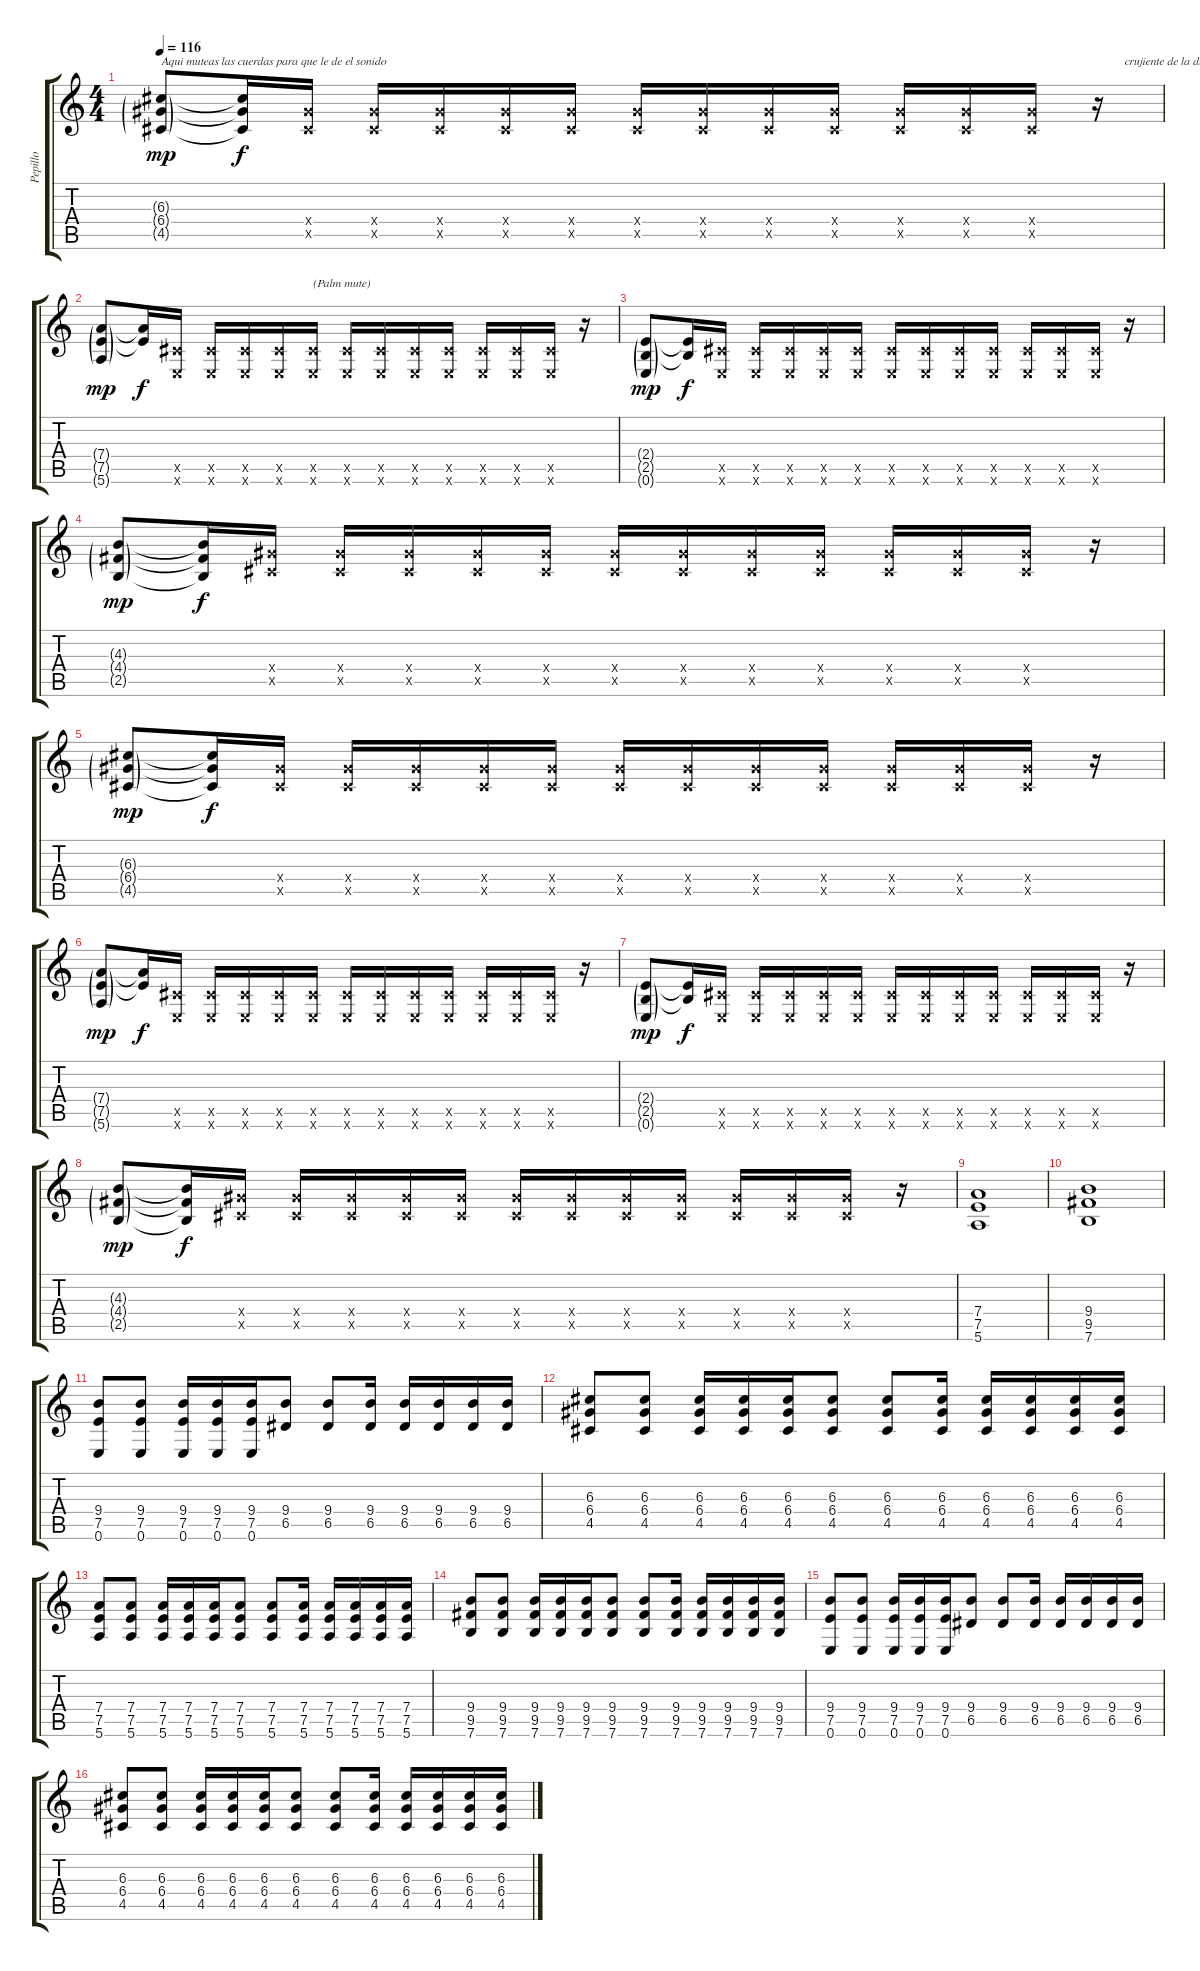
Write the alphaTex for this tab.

\track ("Pepillo" "Pepillo") {instrument distortionguitar}
\staff {score tabs}
\tuning (E4 B3 G3 D3 A2 E2) {hide}
\ts (4 4)
\tempo 116
\clef g2
\ks c
(6.3{g} 6.4{g} 4.5{g}).8{txt "Aqui muteas las cuerdas para que le de el sonido" dy mp volume 16} (6.3{t} 6.4{t} 4.5{t}).16{dy f} (6.4{x} 4.5{x}).16 (6.4{x} 4.5{x}).16 (6.4{x} 4.5{x}).16 (6.4{x} 4.5{x}).16 (6.4{x} 4.5{x}).16 (6.4{x} 4.5{x}).16 (6.4{x} 4.5{x}).16 (6.4{x} 4.5{x}).16 (6.4{x} 4.5{x}).16 (6.4{x} 4.5{x}).16 (6.4{x} 4.5{x}).16 (6.4{x} 4.5{x}).16 r.16{txt "         crujiente de la distorsión"} |
(7.4{g} 7.5{g} 5.6{g}).8{dy mp} (7.4{t} 7.5{t}).16{dy f} (4.5{x} 0.6{x}).16 (4.5{x} 0.6{x}).16 (4.5{x} 0.6{x}).16 (4.5{x} 0.6{x}).16 (4.5{x} 0.6{x}).16{txt "(Palm mute)"} (4.5{x} 0.6{x}).16 (4.5{x} 0.6{x}).16 (4.5{x} 0.6{x}).16 (4.5{x} 0.6{x}).16 (4.5{x} 0.6{x}).16 (4.5{x} 0.6{x}).16 (4.5{x} 0.6{x}).16 r.16 |
(2.4{g} 2.5{g} 0.6{g}).8{dy mp} (2.4{t} 2.5{t}).16{dy f} (4.5{x} 0.6{x}).16 (4.5{x} 0.6{x}).16 (4.5{x} 0.6{x}).16 (4.5{x} 0.6{x}).16 (4.5{x} 0.6{x}).16 (4.5{x} 0.6{x}).16 (4.5{x} 0.6{x}).16 (4.5{x} 0.6{x}).16 (4.5{x} 0.6{x}).16 (4.5{x} 0.6{x}).16 (4.5{x} 0.6{x}).16 (4.5{x} 0.6{x}).16 r.16 |
(4.3{g} 4.4{g} 2.5{g}).8{dy mp} (4.3{t} 4.4{t} 2.5{t}).16{dy f} (6.4{x} 4.5{x}).16 (6.4{x} 4.5{x}).16 (6.4{x} 4.5{x}).16 (6.4{x} 4.5{x}).16 (6.4{x} 4.5{x}).16 (6.4{x} 4.5{x}).16 (6.4{x} 4.5{x}).16 (6.4{x} 4.5{x}).16 (6.4{x} 4.5{x}).16 (6.4{x} 4.5{x}).16 (6.4{x} 4.5{x}).16 (6.4{x} 4.5{x}).16 r.16 |
(6.3{g} 6.4{g} 4.5{g}).8{dy mp} (6.3{t} 6.4{t} 4.5{t}).16{dy f} (6.4{x} 4.5{x}).16 (6.4{x} 4.5{x}).16 (6.4{x} 4.5{x}).16 (6.4{x} 4.5{x}).16 (6.4{x} 4.5{x}).16 (6.4{x} 4.5{x}).16 (6.4{x} 4.5{x}).16 (6.4{x} 4.5{x}).16 (6.4{x} 4.5{x}).16 (6.4{x} 4.5{x}).16 (6.4{x} 4.5{x}).16 (6.4{x} 4.5{x}).16 r.16 |
(7.4{g} 7.5{g} 5.6{g}).8{dy mp} (7.4{t} 7.5{t}).16{dy f} (4.5{x} 0.6{x}).16 (4.5{x} 0.6{x}).16 (4.5{x} 0.6{x}).16 (4.5{x} 0.6{x}).16 (4.5{x} 0.6{x}).16 (4.5{x} 0.6{x}).16 (4.5{x} 0.6{x}).16 (4.5{x} 0.6{x}).16 (4.5{x} 0.6{x}).16 (4.5{x} 0.6{x}).16 (4.5{x} 0.6{x}).16 (4.5{x} 0.6{x}).16 r.16 |
(2.4{g} 2.5{g} 0.6{g}).8{dy mp} (2.4{t} 2.5{t}).16{dy f} (4.5{x} 0.6{x}).16 (4.5{x} 0.6{x}).16 (4.5{x} 0.6{x}).16 (4.5{x} 0.6{x}).16 (4.5{x} 0.6{x}).16 (4.5{x} 0.6{x}).16 (4.5{x} 0.6{x}).16 (4.5{x} 0.6{x}).16 (4.5{x} 0.6{x}).16 (4.5{x} 0.6{x}).16 (4.5{x} 0.6{x}).16 (4.5{x} 0.6{x}).16 r.16 |
(4.3{g} 4.4{g} 2.5{g}).8{dy mp} (4.3{t} 4.4{t} 2.5{t}).16{dy f} (6.4{x} 4.5{x}).16 (6.4{x} 4.5{x}).16 (6.4{x} 4.5{x}).16 (6.4{x} 4.5{x}).16 (6.4{x} 4.5{x}).16 (6.4{x} 4.5{x}).16 (6.4{x} 4.5{x}).16 (6.4{x} 4.5{x}).16 (6.4{x} 4.5{x}).16 (6.4{x} 4.5{x}).16 (6.4{x} 4.5{x}).16 (6.4{x} 4.5{x}).16 r.16 |
(7.4 7.5 5.6).1{volume 12} |
(9.4 9.5 7.6).1 |
(9.4 7.5 0.6).8 (9.4 7.5 0.6).8 (9.4 7.5 0.6).16 (9.4 7.5 0.6).16 (9.4 7.5 0.6).16 (9.4 6.5).8 (9.4 6.5).8 (9.4 6.5).16 (9.4 6.5).16 (9.4 6.5).16 (9.4 6.5).16 (9.4 6.5).16 |
(6.3 6.4 4.5).8 (6.3 6.4 4.5).8 (6.3 6.4 4.5).16 (6.3 6.4 4.5).16 (6.3 6.4 4.5).16 (6.3 6.4 4.5).8 (6.3 6.4 4.5).8 (6.3 6.4 4.5).16 (6.3 6.4 4.5).16 (6.3 6.4 4.5).16 (6.3 6.4 4.5).16 (6.3 6.4 4.5).16 |
(7.4 7.5 5.6).8 (7.4 7.5 5.6).8 (7.4 7.5 5.6).16 (7.4 7.5 5.6).16 (7.4 7.5 5.6).16 (7.4 7.5 5.6).8 (7.4 7.5 5.6).8 (7.4 7.5 5.6).16 (7.4 7.5 5.6).16 (7.4 7.5 5.6).16 (7.4 7.5 5.6).16 (7.4 7.5 5.6).16 |
(9.4 9.5 7.6).8 (9.4 9.5 7.6).8 (9.4 9.5 7.6).16 (9.4 9.5 7.6).16 (9.4 9.5 7.6).16 (9.4 9.5 7.6).8 (9.4 9.5 7.6).8 (9.4 9.5 7.6).16 (9.4 9.5 7.6).16 (9.4 9.5 7.6).16 (9.4 9.5 7.6).16 (9.4 9.5 7.6).16 |
(9.4 7.5 0.6).8 (9.4 7.5 0.6).8 (9.4 7.5 0.6).16 (9.4 7.5 0.6).16 (9.4 7.5 0.6).16 (9.4 6.5).8 (9.4 6.5).8 (9.4 6.5).16 (9.4 6.5).16 (9.4 6.5).16 (9.4 6.5).16 (9.4 6.5).16 |
(6.3 6.4 4.5).8 (6.3 6.4 4.5).8 (6.3 6.4 4.5).16 (6.3 6.4 4.5).16 (6.3 6.4 4.5).16 (6.3 6.4 4.5).8 (6.3 6.4 4.5).8 (6.3 6.4 4.5).16 (6.3 6.4 4.5).16 (6.3 6.4 4.5).16 (6.3 6.4 4.5).16 (6.3 6.4 4.5).16
